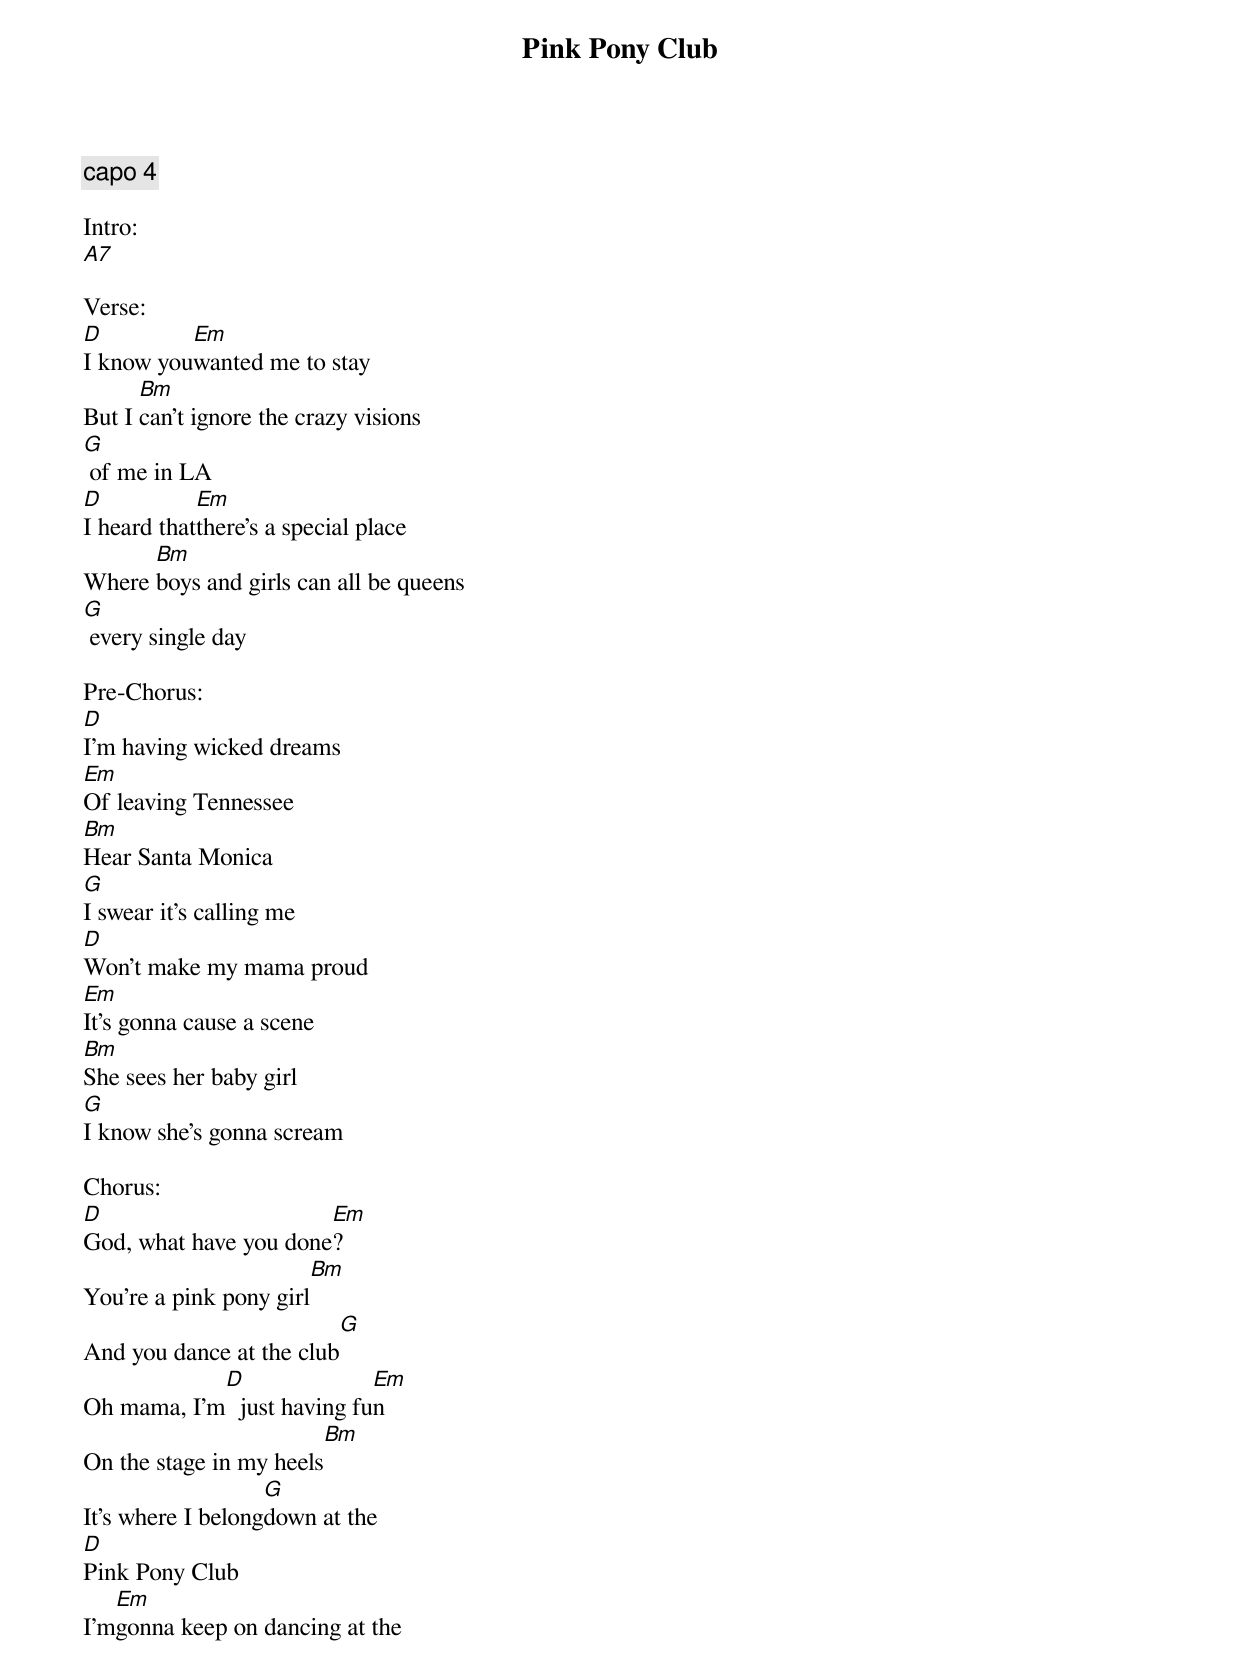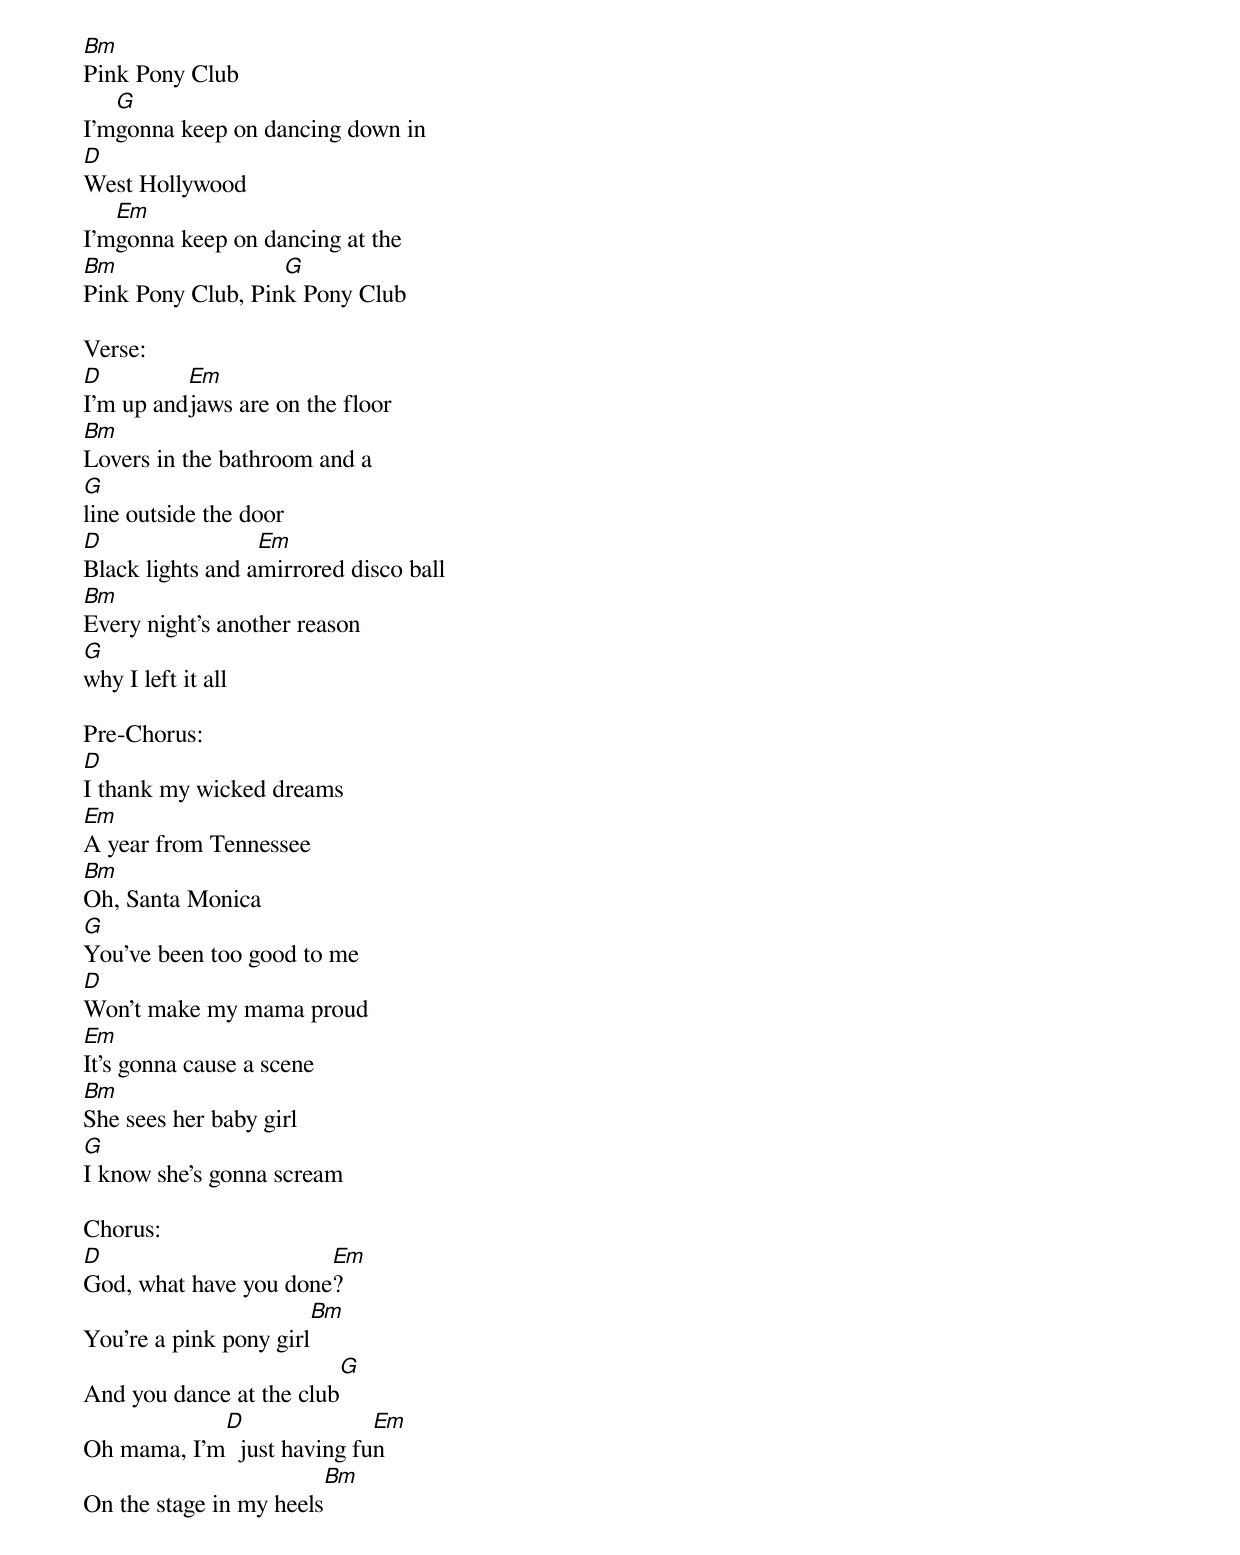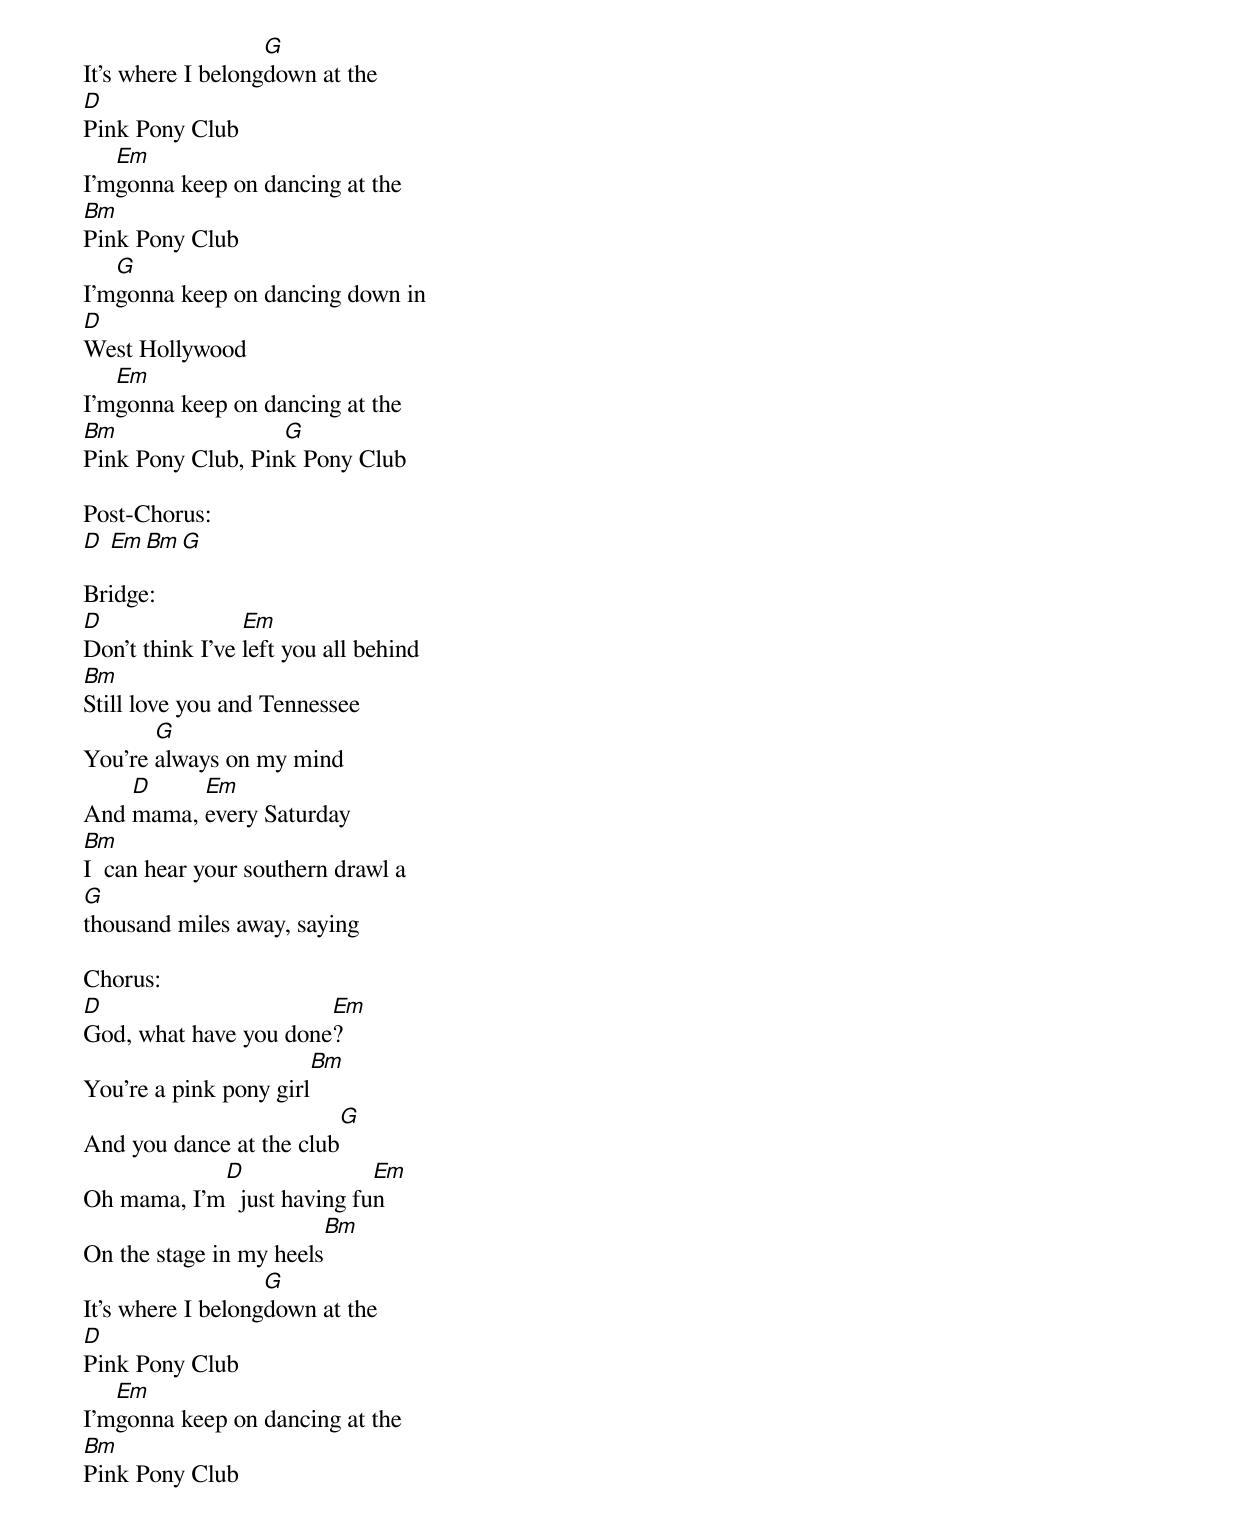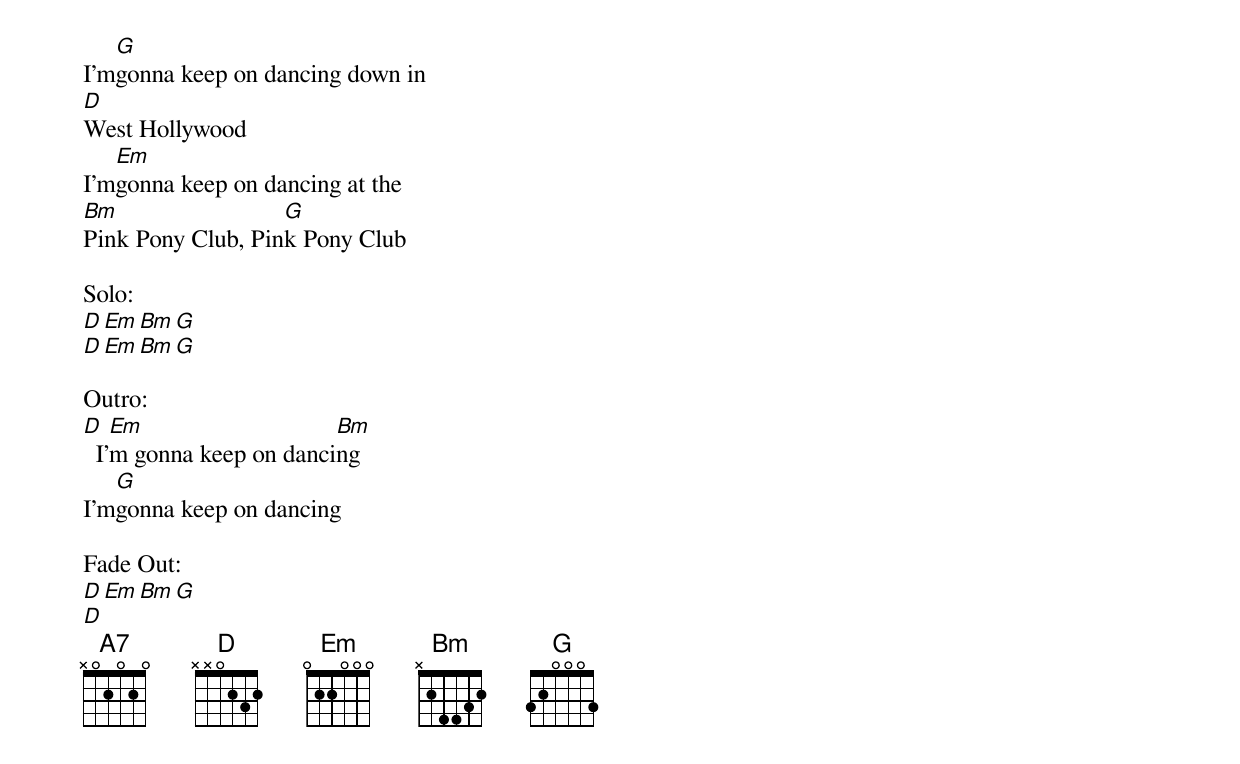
{title:Pink Pony Club}
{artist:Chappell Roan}
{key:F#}
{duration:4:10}
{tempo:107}
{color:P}

{c: capo 4}

Intro:
[A7]

Verse:
[D]I know you[Em]wanted me to stay
But I [Bm]can't ignore the crazy visions
[G] of me in LA
[D]I heard that[Em]there's a special place
Where [Bm]boys and girls can all be queens
[G] every single day

Pre-Chorus:
[D]I'm having wicked dreams
[Em]Of leaving Tennessee
[Bm]Hear Santa Monica
[G]I swear it's calling me
[D]Won't make my mama proud
[Em]It's gonna cause a scene
[Bm]She sees her baby girl
[G]I know she's gonna scream

Chorus:
[D]God, what have you done[Em]?
You're a pink pony girl[Bm]
And you dance at the club[G]
Oh mama, I'm[D]  just having fu[Em]n
On the stage in my heels[Bm]
It's where I belong[G]down at the
[D]Pink Pony Club
I'm[Em]gonna keep on dancing at the
[Bm]Pink Pony Club
I'm[G]gonna keep on dancing down in
[D]West Hollywood
I'm[Em]gonna keep on dancing at the
[Bm]Pink Pony Club, Pin[G]k Pony Club

Verse:
[D]I'm up and[Em]jaws are on the floor
[Bm]Lovers in the bathroom and a
[G]line outside the door
[D]Black lights and a[Em]mirrored disco ball
[Bm]Every night's another reason
[G]why I left it all

Pre-Chorus:
[D]I thank my wicked dreams
[Em]A year from Tennessee
[Bm]Oh, Santa Monica
[G]You've been too good to me
[D]Won't make my mama proud
[Em]It's gonna cause a scene
[Bm]She sees her baby girl
[G]I know she's gonna scream

Chorus:
[D]God, what have you done[Em]?
You're a pink pony girl[Bm]
And you dance at the club[G]
Oh mama, I'm[D]  just having fu[Em]n
On the stage in my heels[Bm]
It's where I belong[G]down at the
[D]Pink Pony Club
I'm[Em]gonna keep on dancing at the
[Bm]Pink Pony Club
I'm[G]gonna keep on dancing down in
[D]West Hollywood
I'm[Em]gonna keep on dancing at the
[Bm]Pink Pony Club, Pin[G]k Pony Club

Post-Chorus:
[D] [Em][Bm][G]

Bridge:
[D]Don't think I've [Em]left you all behind
[Bm]Still love you and Tennessee
You're [G]always on my mind
And [D]mama, [Em]every Saturday
[Bm]I  can hear your southern drawl a
[G]thousand miles away, saying

Chorus:
[D]God, what have you done[Em]?
You're a pink pony girl[Bm]
And you dance at the club[G]
Oh mama, I'm[D]  just having fu[Em]n
On the stage in my heels[Bm]
It's where I belong[G]down at the
[D]Pink Pony Club
I'm[Em]gonna keep on dancing at the
[Bm]Pink Pony Club
I'm[G]gonna keep on dancing down in
[D]West Hollywood
I'm[Em]gonna keep on dancing at the
[Bm]Pink Pony Club, Pin[G]k Pony Club

Solo:
[D][Em][Bm][G]
[D][Em][Bm][G]

Outro:
[D]  I'[Em]m gonna keep on danci[Bm]ng
I'm[G]gonna keep on dancing

Fade Out:
[D][Em][Bm][G]
[D]
